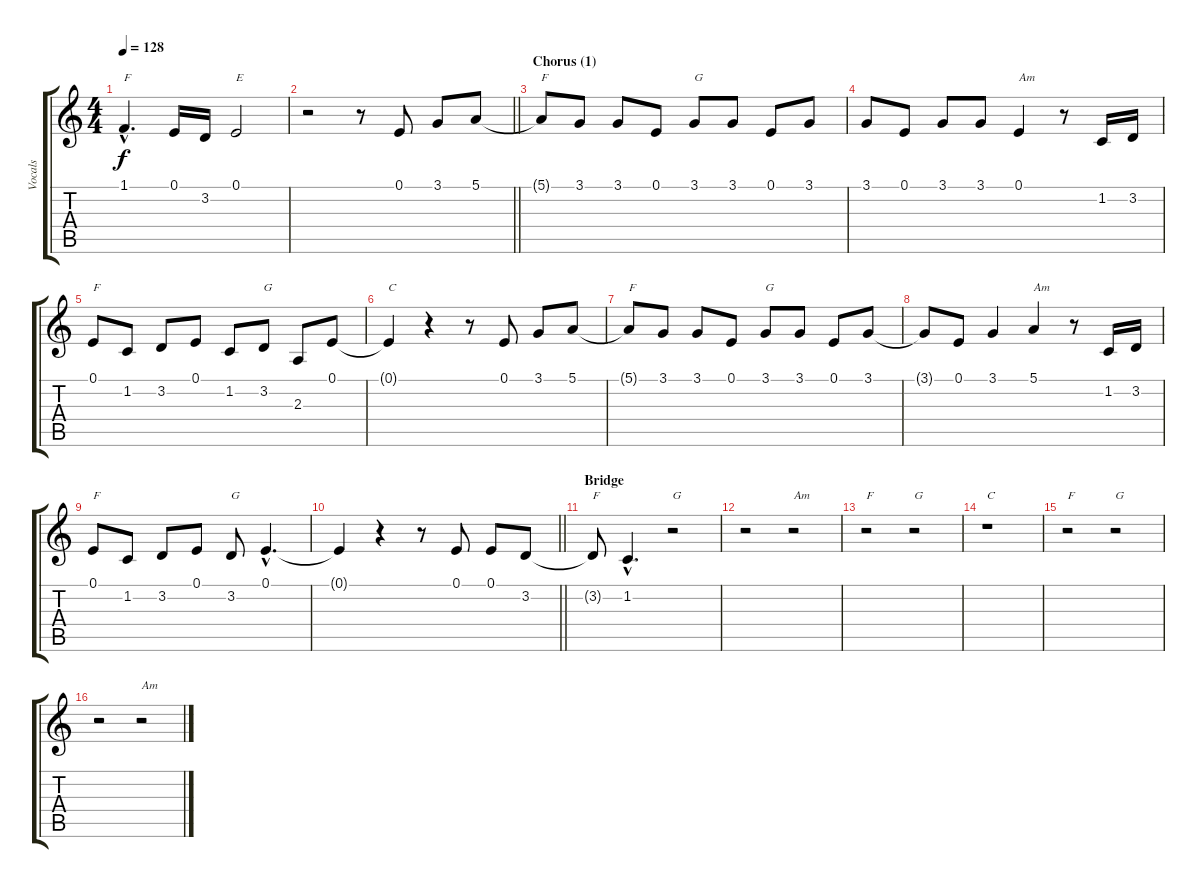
\track ("Vocals" "Vocals") {instrument sopranosax}
\staff {score tabs}
\tuning (E4 B3 G3 D3 A2 E2) {hide}
\ts (4 4)
\tempo 128
\clef g2
\ks aminor
1.1{hac}.4{d txt "F" dy f} 0.1.16 3.2.16 0.1.2{txt "E"} |
\barLineRight lightlight
r.2 r.8 0.1.8 3.1.8 5.1.8 |
\section ("" "Chorus (1)")
5.1{t}.8{txt "F"} 3.1.8 3.1.8 0.1.8 3.1.8{txt "G"} 3.1.8 0.1.8 3.1.8 |
3.1.8 0.1.8 3.1.8 3.1.8 0.1.4{txt "Am"} r.8 1.2.16 3.2.16 |
0.1.8{txt "F"} 1.2.8 3.2.8 0.1.8 1.2.8 3.2.8{txt "G"} 2.3.8 0.1.8 |
0.1{t}.4{txt "C"} r.4 r.8 0.1.8 3.1.8 5.1.8 |
5.1{t}.8{txt "F"} 3.1.8 3.1.8 0.1.8 3.1.8{txt "G"} 3.1.8 0.1.8 3.1.8 |
3.1{t}.8 0.1.8 3.1.4 5.1.4{txt "Am"} r.8 1.2.16 3.2.16 |
0.1.8{txt "F"} 1.2.8 3.2.8 0.1.8 3.2.8{txt "G"} 0.1{hac}.4{d} |
\barLineRight lightlight
0.1{t}.4 r.4 r.8 0.1.8 0.1.8 3.2.8 |
\section ("" "Bridge")
3.2{t}.8{txt "F"} 1.2{hac}.4{d} r.2{txt "G"} |
r.2 r.2{txt "Am"} |
r.2{txt "F"} r.2{txt "G"} |
r.1{txt "C"} |
r.2{txt "F"} r.2{txt "G"} |
r.2 r.2{txt "Am"}
